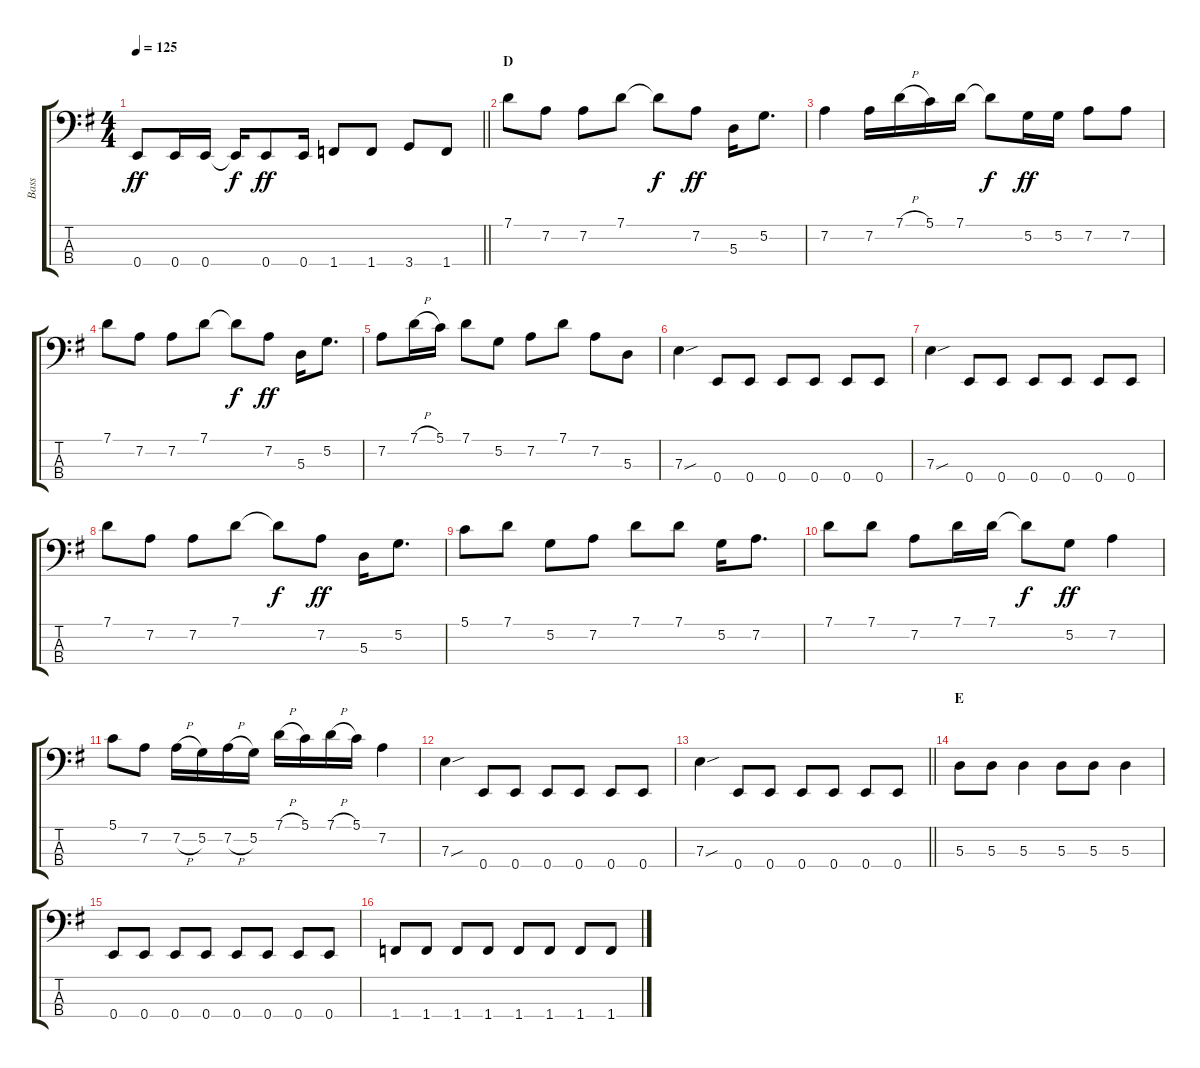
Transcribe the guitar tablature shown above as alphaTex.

\track ("Bass" "Bass") {instrument electricbasspick}
\staff {score tabs}
\tuning (G2 D2 A1 E1) {hide}
\ts (4 4)
\tempo 125
\clef f4
\barLineRight lightlight
\ks g
0.4.8{dy ff} 0.4.16 0.4.16 0.4{t}.16{dy f} 0.4.8{dy ff} 0.4.16 1.4.8 1.4.8 3.4.8 1.4.8 |
\section ("" "D")
7.1.8 7.2.8 7.2.8 7.1.8 7.1{t}.8{dy f} 7.2.8{dy ff} 5.3.16 5.2.8{d} |
7.2.4 7.2.16 7.1{h}.16 5.1.16 7.1.16 7.1{t}.8{dy f} 5.2.16{dy ff} 5.2.16 7.2.8 7.2.8 |
7.1.8 7.2.8 7.2.8 7.1.8 7.1{t}.8{dy f} 7.2.8{dy ff} 5.3.16 5.2.8{d} |
7.2.8 7.1{h}.16 5.1.16 7.1.8 5.2.8 7.2.8 7.1.8 7.2.8 5.3.8 |
7.3{sou}.4 0.4.8 0.4.8 0.4.8 0.4.8 0.4.8 0.4.8 |
7.3{sou}.4 0.4.8 0.4.8 0.4.8 0.4.8 0.4.8 0.4.8 |
7.1.8 7.2.8 7.2.8 7.1.8 7.1{t}.8{dy f} 7.2.8{dy ff} 5.3.16 5.2.8{d} |
5.1.8 7.1.8 5.2.8 7.2.8 7.1.8 7.1.8 5.2.16 7.2.8{d} |
7.1.8 7.1.8 7.2.8 7.1.16 7.1.16 7.1{t}.8{dy f} 5.2.8{dy ff} 7.2.4 |
5.1.8 7.2.8 7.2{h}.16 5.2.16 7.2{h}.16 5.2.16 7.1{h}.16 5.1.16 7.1{h}.16 5.1.16 7.2.4 |
7.3{sou}.4 0.4.8 0.4.8 0.4.8 0.4.8 0.4.8 0.4.8 |
\barLineRight lightlight
7.3{sou}.4 0.4.8 0.4.8 0.4.8 0.4.8 0.4.8 0.4.8 |
\section ("" "E")
5.3.8 5.3.8 5.3.4 5.3.8 5.3.8 5.3.4 |
0.4.8 0.4.8 0.4.8 0.4.8 0.4.8 0.4.8 0.4.8 0.4.8 |
1.4.8 1.4.8 1.4.8 1.4.8 1.4.8 1.4.8 1.4.8 1.4.8
